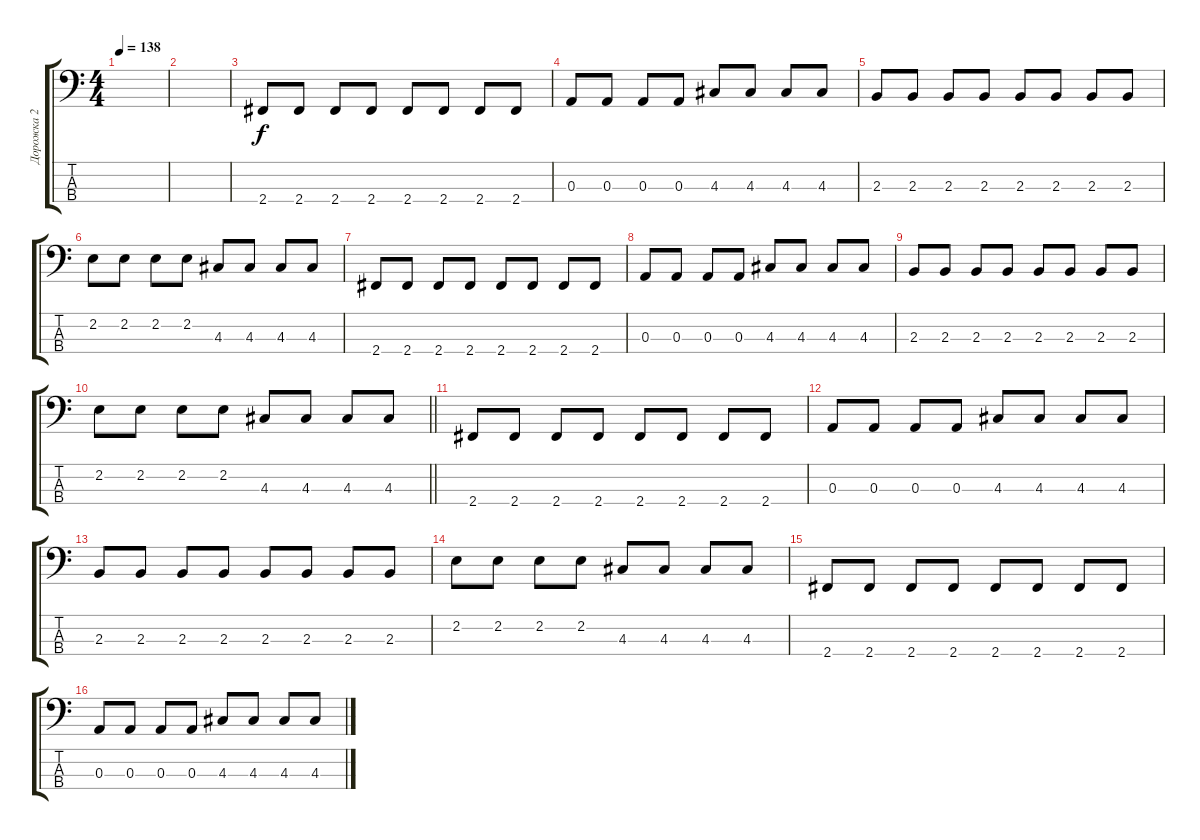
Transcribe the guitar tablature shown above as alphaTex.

\track ("Дорожка 2" "Дорожка 2") {instrument electricbassfinger}
\staff {score tabs}
\tuning (G2 D2 A1 E1) {hide}
\ts (4 4)
\tempo 138
\clef f4
\ks c
|
|
2.4.8 2.4.8 2.4.8 2.4.8 2.4.8 2.4.8 2.4.8 2.4.8 |
0.3.8 0.3.8 0.3.8 0.3.8 4.3.8 4.3.8 4.3.8 4.3.8 |
2.3.8 2.3.8 2.3.8 2.3.8 2.3.8 2.3.8 2.3.8 2.3.8 |
2.2.8 2.2.8 2.2.8 2.2.8 4.3.8 4.3.8 4.3.8 4.3.8 |
2.4.8 2.4.8 2.4.8 2.4.8 2.4.8 2.4.8 2.4.8 2.4.8 |
0.3.8 0.3.8 0.3.8 0.3.8 4.3.8 4.3.8 4.3.8 4.3.8 |
2.3.8 2.3.8 2.3.8 2.3.8 2.3.8 2.3.8 2.3.8 2.3.8 |
\barLineRight lightlight
2.2.8 2.2.8 2.2.8 2.2.8 4.3.8 4.3.8 4.3.8 4.3.8 |
2.4.8 2.4.8 2.4.8 2.4.8 2.4.8 2.4.8 2.4.8 2.4.8 |
0.3.8 0.3.8 0.3.8 0.3.8 4.3.8 4.3.8 4.3.8 4.3.8 |
2.3.8 2.3.8 2.3.8 2.3.8 2.3.8 2.3.8 2.3.8 2.3.8 |
2.2.8 2.2.8 2.2.8 2.2.8 4.3.8 4.3.8 4.3.8 4.3.8 |
2.4.8 2.4.8 2.4.8 2.4.8 2.4.8 2.4.8 2.4.8 2.4.8 |
0.3.8 0.3.8 0.3.8 0.3.8 4.3.8 4.3.8 4.3.8 4.3.8
